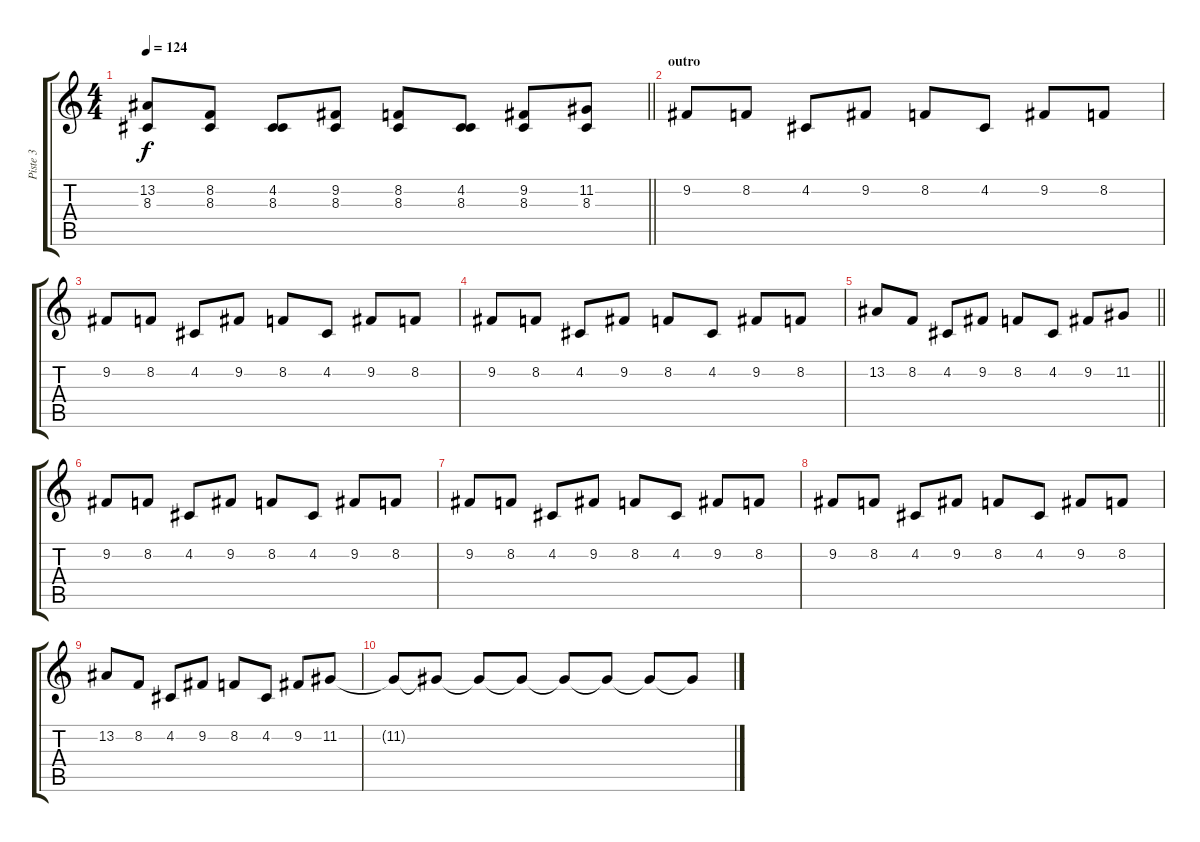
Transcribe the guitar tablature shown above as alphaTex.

\track ("Piste 3" "Piste 3") {instrument brightacousticpiano}
\staff {score tabs}
\tuning (D4 A3 F3 C3 G2 D2) {hide}
\ts (4 4)
\tempo 124
\clef g2
\barLineRight lightlight
\ks c
(13.2 8.3).8{dy f} (8.2 8.3).8 (4.2 8.3).8 (9.2 8.3).8 (8.2 8.3).8 (4.2 8.3).8 (9.2 8.3).8 (11.2 8.3).8 |
\section ("" "outro")
9.2.8 8.2.8 4.2.8 9.2.8 8.2.8 4.2.8 9.2.8 8.2.8 |
9.2.8 8.2.8 4.2.8 9.2.8 8.2.8 4.2.8 9.2.8 8.2.8 |
9.2.8 8.2.8 4.2.8 9.2.8 8.2.8 4.2.8 9.2.8 8.2.8 |
\barLineRight lightlight
13.2.8 8.2.8 4.2.8 9.2.8 8.2.8 4.2.8 9.2.8 11.2.8 |
9.2.8 8.2.8 4.2.8 9.2.8 8.2.8 4.2.8 9.2.8 8.2.8 |
9.2.8 8.2.8 4.2.8 9.2.8 8.2.8 4.2.8 9.2.8 8.2.8 |
9.2.8 8.2.8 4.2.8 9.2.8 8.2.8 4.2.8 9.2.8 8.2.8 |
13.2.8 8.2.8 4.2.8 9.2.8 8.2.8 4.2.8 9.2.8 11.2.8{volume 0} |
11.2{t}.8 11.2{t}.8 11.2{t}.8 11.2{t}.8 11.2{t}.8 11.2{t}.8 11.2{t}.8 11.2{t}.8
